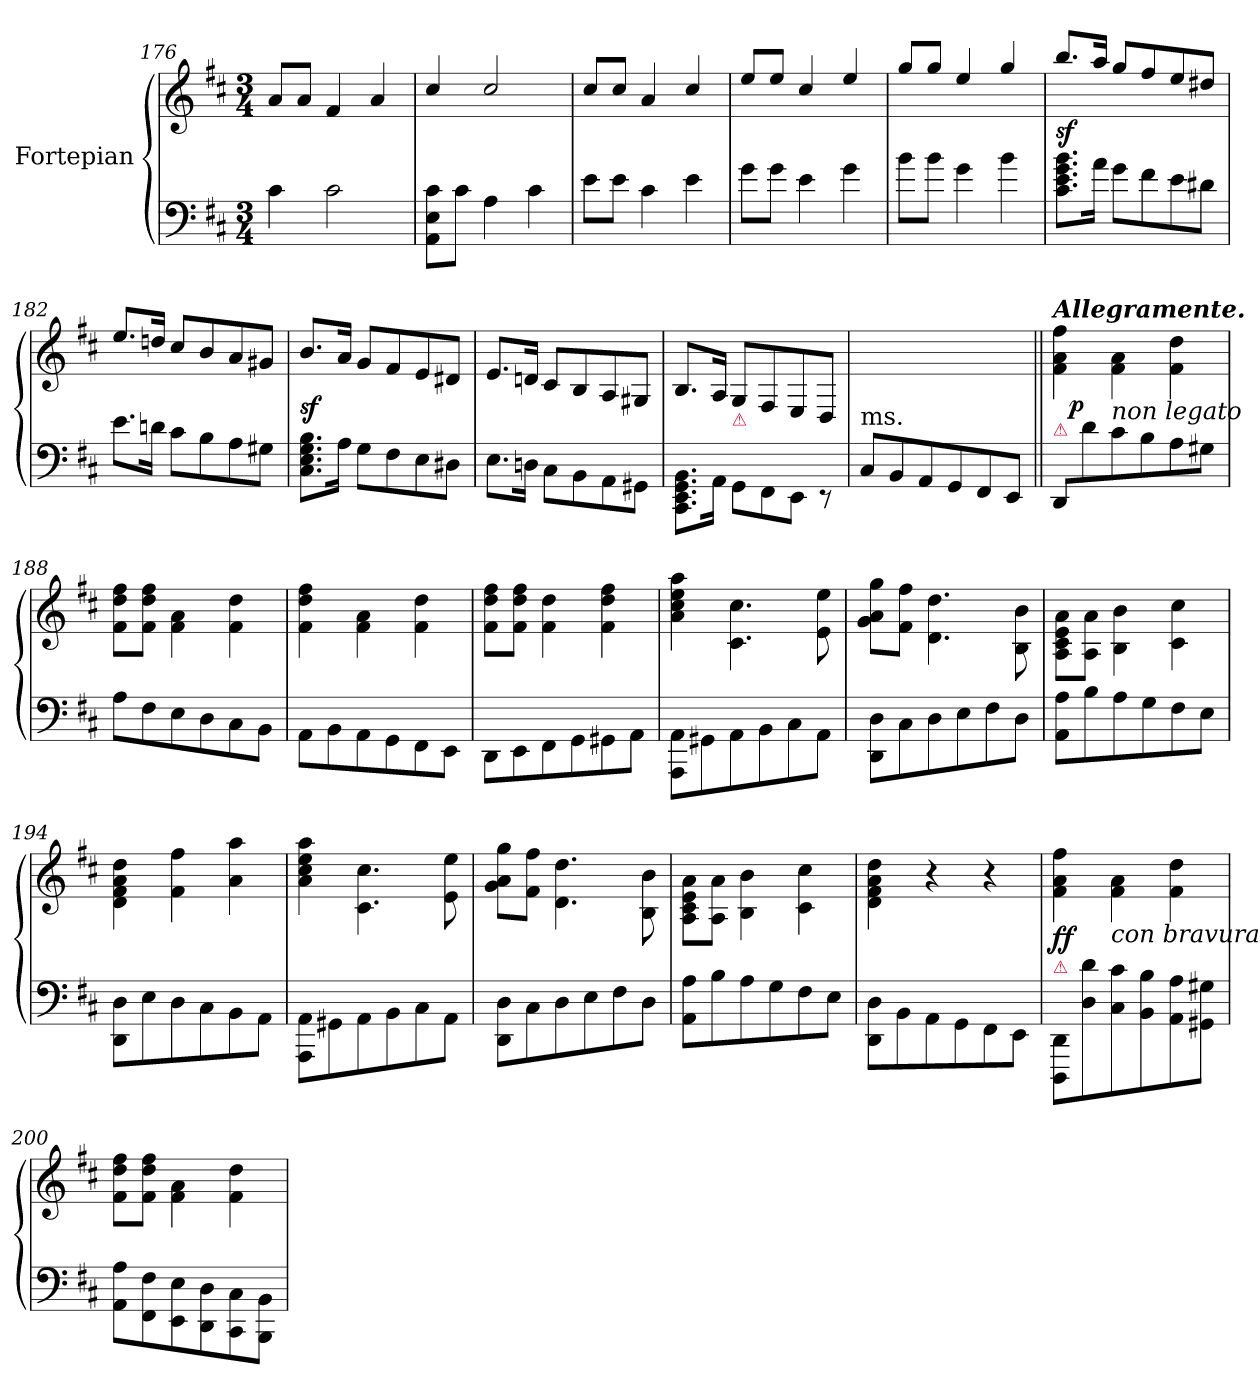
**kern	**kern	**dynam
*part1	*part1	*part1
*staff2	*staff1	*staff1/2
*I"Fortepian	*	*
*clefF4	*clefG2	*
*k[f#c#]	*k[f#c#]	*
*M3/4	*M3/4	*
=176	=176	=176
4c#\	8a/L	.
.	8a/J	.
2c#\	4f#/	.
.	4a/	.
=177	=177	=177
8AA\ 8E\ 8c#\L	4cc#/	.
8c#\J	.	.
4A\	2cc#/	.
4c#\	.	.
=178	=178	=178
8e\L	8cc#/L	.
8e\J	8cc#/J	.
4c#\	4a/	.
4e\	4cc#/	.
=179	=179	=179
8g\L	8ee/L	.
8g\J	8ee/J	.
4e\	4cc#/	.
4g\	4ee/	.
=180	=180	=180
8b\L	8gg/L	.
8b\J	8gg/J	.
4g\	4ee/	.
4b\	4gg/	.
=181	=181	=181
8.c#\ 8.e\ 8.g\ 8.b\L	8.bb/L	sf
16a\Jk	16aa/Jk	.
8g\L	8gg/L	.
8f#\	8ff#/	.
8e\	8ee/	.
8d#X\J	8dd#X/J	.
=182	=182	=182
8.e\L	8.ee/L	.
16dn\Jk	16ddn/Jk	.
8c#\L	8cc#/L	.
8B\	8b/	.
8A\	8a/	.
8G#X\J	8g#X/J	.
=183	=183	=183
8.C#\ 8.E\ 8.G\ 8.B\L	8.b/L	sf.
16A\Jk	16a/Jk	.
8G\L	8g/L	.
8F#\	8f#/	.
8E\	8e/	.
8D#X\J	8d#X/J	.
=184	=184	=184
8.E\L	8.e/L	.
16Dn\Jk	16dn/Jk	.
8C#\L	8c#/L	.
8BB\	8B/	.
8AA\	8A/	.
8GG#X\J	8G#X/J	.
=185	=185	=185
8.CC#\ 8.EE\ 8.GG\ 8.BB\L	8.B/L	.
16AA\Jk	16A/Jk	.
!	!LO:TX:b:i:color=crimson:t=⚠	!
8GG\L	8G/L	.
8FF#\	8F#/	.
8EE\J	8E/	.
8rEE	8D/J	.
=186	=186	=186
!LO:TX:a:t=ms.	!	!
8C#/L	2.ryy	.
8BB/	.	.
8AA/	.	.
8GG/	.	.
8FF#/	.	.
8EE/J	.	.
=187||	=187||	=187||
*	*^	*
!	!LO:TX:a:Bi:t=Allegramente.	!	!
!LO:TX:a:color=crimson:t=⚠	!	!	!
8DD/L	4f#\ 4a\ 4ff#\	8ryy	.
!	!	!	!LO:DY:rj
8d\	.	2ryy	p.
!	!LO:TX:b:i:t=non legato	!	!
8c#\	4f#\ 4a\	.	.
8B\	.	.	.
8A\	4f#\ 4dd\	.	.
8G#X\J	.	8ryy	.
*	*v	*v	*
=188	=188	=188
8A\L	8f#\ 8dd\ 8ff#\L	.
8F#\	8f#\ 8dd\ 8ff#\J	.
8E\	4f#\ 4a\	.
8D\	.	.
8C#\	4f#\ 4dd\	.
8BB\J	.	.
=189	=189	=189
8AA\L	4f#\ 4dd\ 4ff#\	.
8BB\	.	.
8AA\	4f#\ 4a\	.
8GG\	.	.
8FF#\	4f#\ 4dd\	.
8EE\J	.	.
=190	=190	=190
8DD\L	8f#\ 8dd\ 8ff#\L	.
8EE\	8f#\ 8dd\ 8ff#\J	.
8FF#\	4f#\ 4dd\	.
8GG\	.	.
8GG#X\	4f#\ 4dd\ 4ff#\	.
8AA\J	.	.
=191	=191	=191
8AAA\ 8AA\L	4a\ 4cc#\ 4ee\ 4aa\	.
8GG#X\	.	.
8AA\	4.c#\ 4.cc#\	.
8BB\	.	.
8C#\	.	.
8AA\J	8e\ 8ee\	.
=192	=192	=192
8DD\ 8D\L	8g\ 8a\ 8gg\L	.
8C#\	8f#\ 8ff#\J	.
8D\	4.d\ 4.dd\	.
8E\	.	.
8F#\	.	.
8D\J	8B\ 8b\	.
=193	=193	=193
8AA\ 8A\L	8A\ 8c#\ 8e\ 8a\L	.
8B\	8A\ 8a\J	.
8A\	4B\ 4b\	.
8G\	.	.
8F#\	4c#\ 4cc#\	.
8E\J	.	.
=194	=194	=194
8DD\ 8D\L	4d\ 4f#\ 4a\ 4dd\	.
8E\	.	.
8D\	4f#\ 4ff#\	.
8C#\	.	.
8BB\	4a\ 4aa\	.
8AA\J	.	.
=195	=195	=195
8AAA\ 8AA\L	4a\ 4cc#\ 4ee\ 4aa\	.
8GG#X\	.	.
8AA\	4.c#\ 4.cc#\	.
8BB\	.	.
8C#\	.	.
8AA\J	8e\ 8ee\	.
=196	=196	=196
8DD\ 8D\L	8g\ 8a\ 8gg\L	.
8C#\	8f#\ 8ff#\J	.
8D\	4.d\ 4.dd\	.
8E\	.	.
8F#\	.	.
8D\J	8B\ 8b\	.
=197	=197	=197
8AA\ 8A\L	8A\ 8c#\ 8e\ 8a\L	.
8B\	8A\ 8a\J	.
8A\	4B\ 4b\	.
8G\	.	.
8F#\	4c#\ 4cc#\	.
8E\J	.	.
=198	=198	=198
8DD\ 8D\L	4d\ 4f#\ 4a\ 4dd\	.
8BB\	.	.
8AA\	4r	.
8GG\	.	.
8FF#\	4r	.
8EE\J	.	.
=199	=199	=199
!LO:TX:a:color=crimson:t=⚠	!	!
8DDD/ 8DD/L	4f#\ 4a\ 4ff#\	ff
8D\ 8d\	.	.
!	!LO:TX:b:i:t=con bravura	!
8C#\ 8c#\	4f#\ 4a\	.
8BB\ 8B\	.	.
8AA\ 8A\	4f#\ 4dd\	.
8GG#X\ 8G#X\J	.	.
=200	=200	=200
8AA\ 8A\L	8f#\ 8dd\ 8ff#\L	.
8FF#\ 8F#\	8f#\ 8dd\ 8ff#\J	.
8EE\ 8E\	4f#\ 4a\	.
8DD\ 8D\	.	.
8CC#\ 8C#\	4f#\ 4dd\	.
8BBB\ 8BB\J	.	.
=	=	=
*-	*-	*-
